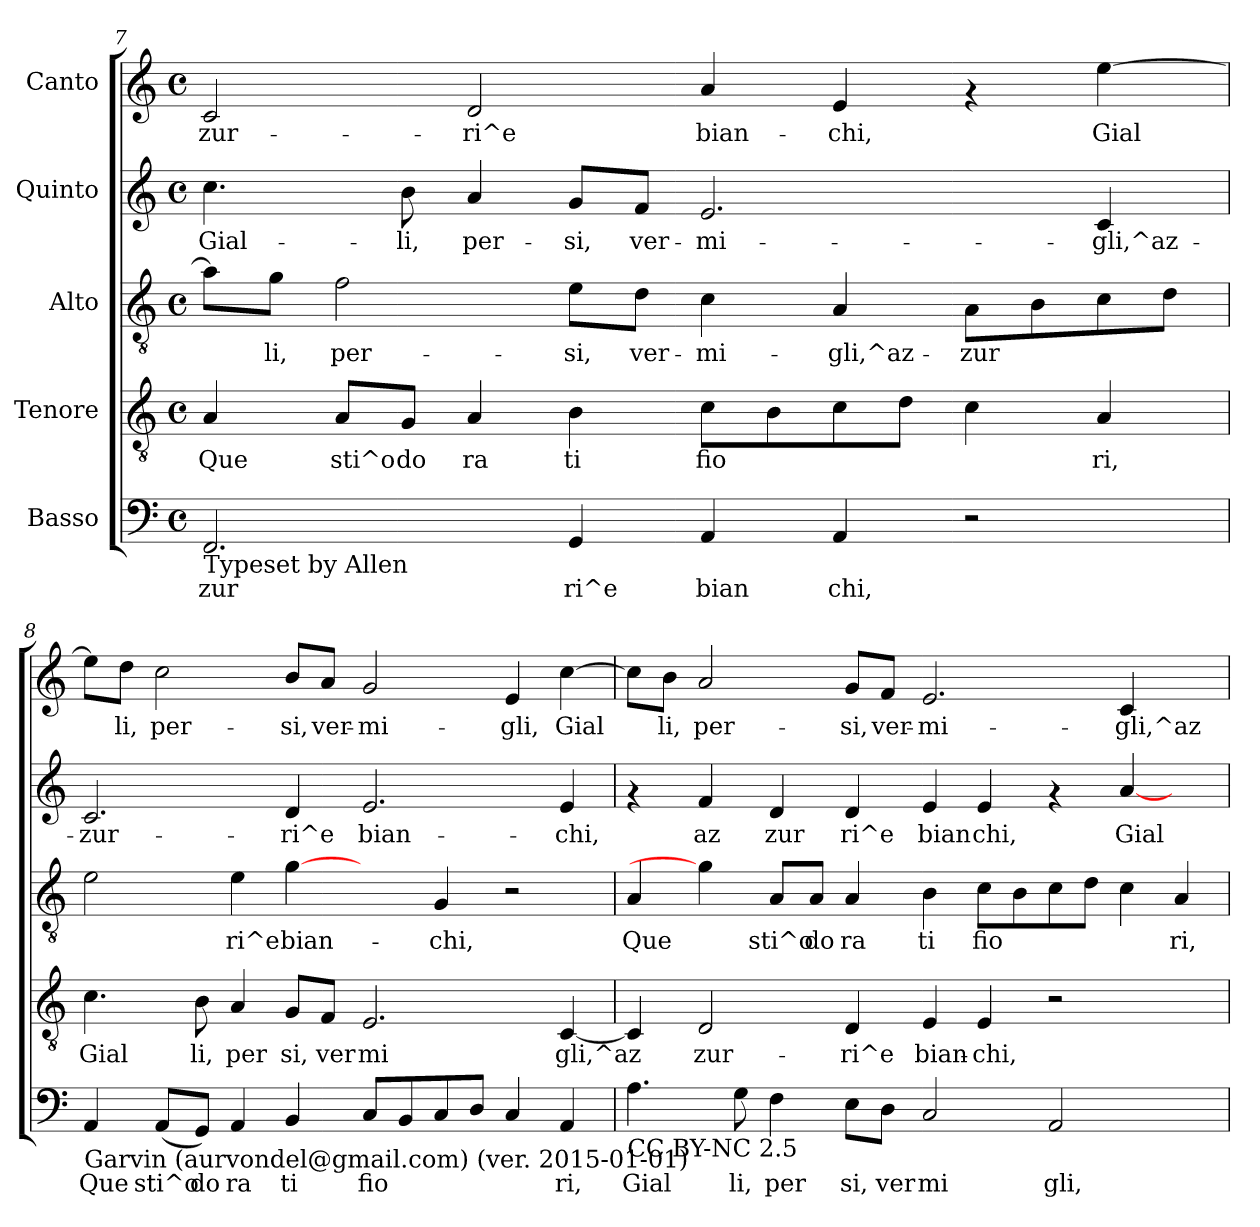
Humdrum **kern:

**kern	**text	**kern	**text	**kern	**text	**kern	**text	**kern	**text
*part5	*part5	*part4	*part4	*part3	*part3	*part2	*part2	*part1	*part1
*staff5	*staff5	*staff4	*staff4	*staff3	*staff3	*staff2	*staff2	*staff1	*staff1
*I"Basso	*	*I"Tenore	*	*I"Alto	*	*I"Quinto	*	*I"Canto	*
*clefF4	*	*clefGv2	*	*clefGv2	*	*clefG2	*	*clefG2	*
*k[]	*	*k[]	*	*k[]	*	*k[]	*	*k[]	*
*C:	*	*C:	*	*C:	*	*C:	*	*C:	*
*M4/4	*	*M4/4	*	*M4/4	*	*M4/4	*	*M4/4	*
*met(c)	*	*met(c)	*	*met(c)	*	*met(c)	*	*met(c)	*
=7	=7	=7	=7	=7	=7	=7	=7	=7	=7
!LO:TX:b:t=Typeset by Allen	!	!	!	!	!	!	!	!	!
!	!LO:LY:b:cj	!	!LO:LY:b:cj	!	!LO:LY:b:cj	!	!LO:LY:b:cj	!	!LO:LY:b:cj
2.FF/	zur	4A/	Que	8a\L]	--	4.cc\	Gial-	2c/	-zur-
!	!	!	!	!	!LO:LY:b:cj	!	!	!	!
.	.	.	.	8g\J	-li,	.	.	.	.
!	!	!	!LO:LY:b:cj	!	!LO:LY:b:cj	!	!	!	!
.	.	8A/L	sti^o	2f\	per-	.	.	.	.
!	!	!	!LO:LY:b:cj	!	!	!	!LO:LY:b:cj	!	!
.	.	8G/J	do	.	.	8b\	-li,	.	.
!	!	!	!LO:LY:b:cj	!	!	!	!LO:LY:b:cj	!	!LO:LY:b:cj
.	.	4A/	ra	.	.	4a/	per-	2d/	-ri^e
!	!LO:LY:b:cj	!	!LO:LY:b:cj	!	!LO:LY:b:cj	!	!LO:LY:b:cj	!	!
4GG/	ri^e	4B\	ti	8e\L	-si,	8g/L	-si,	.	.
!	!	!	!	!	!LO:LY:b:cj	!	!LO:LY:b:cj	!	!
.	.	.	.	8d\J	ver-	8f/J	ver-	.	.
!	!LO:LY:b:cj	!	!LO:LY:b:cj	!	!LO:LY:b:cj	!	!LO:LY:b:cj	!	!LO:LY:b:cj
4AA/	bian	8c\L	fio	4c\	-mi-	2.e/	-mi-	4a/	bian-
!	!	!	!LO:LY:b:cj	!	!	!	!	!	!
.	.	8B\	.	.	.	.	.	.	.
!	!LO:LY:b:cj	!	!LO:LY:b:cj	!	!LO:LY:b:cj	!	!	!	!LO:LY:b:cj
4AA/	chi,	8c\	.	4A/	-gli,^az-	.	.	4e/	-chi,
!	!	!	!LO:LY:b:cj	!	!	!	!	!	!
.	.	8d\J	.	.	.	.	.	.	.
!	!	!	!LO:LY:b:cj	!	!LO:LY:b:cj	!	!	!	!
2r	.	4c\	.	8A\L	-zur-	.	.	4rf	.
!	!	!	!	!	!LO:LY:b:cj	!	!	!	!
.	.	.	.	8B\	--	.	.	.	.
!	!	!	!LO:LY:b:cj	!	!LO:LY:b:cj	!	!LO:LY:b:cj	!	!LO:LY:b:cj
.	.	4A/	ri,	8c\	--	4c/	-gli,^az-	[>4ee\	Gial-
!	!	!	!	!	!LO:LY:b:cj	!	!	!	!
.	.	.	.	8d\J	--	.	.	.	.
=8	=8	=8	=8	=8	=8	=8	=8	=8	=8
!LO:TX:b:t=Garvin (aurvondel@gmail.com) (ver. 2015-01-01)	!	!	!	!	!	!	!	!	!
!	!LO:LY:b:cj	!	!LO:LY:b:cj	!	!LO:LY:b:cj	!	!LO:LY:b:cj	!	!LO:LY:b:cj
4AA/	Que	4.c\	Gial	2e\	--	2.c/	-zur-	8ee\L]	--
!	!	!	!	!	!	!	!	!	!LO:LY:b:cj
.	.	.	.	.	.	.	.	8dd\J	-li,
!	!LO:LY:b:cj	!	!	!	!	!	!	!	!LO:LY:b:cj
(<8AA/L	sti^o	.	.	.	.	.	.	2cc\	per-
!	!LO:LY:b:cj	!	!LO:LY:b:cj	!	!	!	!	!	!
8GG/J)	do	8B\	li,	.	.	.	.	.	.
!	!LO:LY:b:cj	!	!LO:LY:b:cj	!	!LO:LY:b:cj	!	!	!	!
4AA/	ra	4A/	per	4e\	-ri^e	.	.	.	.
!	!LO:LY:b:cj	!	!LO:LY:b:cj	!	!LO:LY:b:cj	!	!LO:LY:b:cj	!	!LO:LY:b:cj
4BB/	ti	8G/L	si,	[4g\	bian-	4d/	-ri^e	8b/L	-si,
!	!	!	!LO:LY:b:cj	!	!	!	!	!	!LO:LY:b:cj
.	.	8F/J	ver	.	.	.	.	8a/J	ver-
!	!LO:LY:b:cj	!	!LO:LY:b:cj	!	!	!	!LO:LY:b:cj	!	!LO:LY:b:cj
8C/L	fio	2.E/	mi	4ryy	.	2.e/	bian-	2g/	-mi-
!	!LO:LY:b:cj	!	!	!	!	!	!	!	!
8BB/	.	.	.	.	.	.	.	.	.
!	!LO:LY:b:cj	!	!	!	!LO:LY:b:cj	!	!	!	!
8C/	.	.	.	4G/	-chi,	.	.	.	.
!	!LO:LY:b:cj	!	!	!	!	!	!	!	!
8D/J	.	.	.	.	.	.	.	.	.
!	!LO:LY:b:cj	!	!	!	!	!	!	!	!LO:LY:b:cj
4C/	.	.	.	2r	.	.	.	4e/	-gli,
!	!LO:LY:b:cj	!	!LO:LY:b:cj	!	!	!	!LO:LY:b:cj	!	!LO:LY:b:cj
4AA/	ri,	[>4C/	gli,^az	.	.	4e/	-chi,	[>4cc\	Gial-
!!LO:PB:g=z
=9	=9	=9	=9	=9	=9	=9	=9	=9	=9
!LO:TX:b:t=CC BY-NC 2.5	!	!	!	!	!	!	!	!	!
!	!LO:LY:b:cj	!	!LO:LY:b:cj	!	!LO:LY:b:cj	!	!	!	!LO:LY:b:cj
4.A\	Gial	4C/]	.	4A/	Que	4rf	.	8cc\L]	--
!	!	!	!	!	!	!	!	!	!LO:LY:b:cj
.	.	.	.	.	.	.	.	8b\J	-li,
!	!	!	!LO:LY:b:cj	!	!	!	!LO:LY:b:cj	!	!LO:LY:b:cj
.	.	2D/	zur-	4g\]	.	4f/	az	2a/	per-
!	!LO:LY:b:cj	!	!	!	!	!	!	!	!
8G\	li,	.	.	.	.	.	.	.	.
!	!LO:LY:b:cj	!	!	!	!LO:LY:b:cj	!	!LO:LY:b:cj	!	!
4F\	per	.	.	8A/L	sti^o	4d/	zur	.	.
!	!	!	!	!	!LO:LY:b:cj	!	!	!	!
.	.	.	.	8A/J	do	.	.	.	.
!	!LO:LY:b:cj	!	!LO:LY:b:cj	!	!LO:LY:b:cj	!	!LO:LY:b:cj	!	!LO:LY:b:cj
8E\L	si,	4D/	-ri^e	4A/	ra	4d/	ri^e	8g/L	-si,
!	!LO:LY:b:cj	!	!	!	!	!	!	!	!LO:LY:b:cj
8D\J	ver	.	.	.	.	.	.	8f/J	ver-
!	!LO:LY:b:cj	!	!LO:LY:b:cj	!	!LO:LY:b:cj	!	!LO:LY:b:cj	!	!LO:LY:b:cj
2C/	mi	4E/	bian-	4B\	ti	4e/	bian	2.e/	-mi-
!	!	!	!LO:LY:b:cj	!	!LO:LY:b:cj	!	!LO:LY:b:cj	!	!
.	.	4E/	-chi,	8c\L	fio	4e/	chi,	.	.
!	!	!	!	!	!LO:LY:b:cj	!	!	!	!
.	.	.	.	8B\	.	.	.	.	.
!	!LO:LY:b:cj	!	!	!	!LO:LY:b:cj	!	!	!	!
2AA/	gli,	2r	.	8c\	.	4rf	.	.	.
!	!	!	!	!	!LO:LY:b:cj	!	!	!	!
.	.	.	.	8d\J	.	.	.	.	.
!	!	!	!	!	!LO:LY:b:cj	!	!LO:LY:b:cj	!	!LO:LY:b:cj
.	.	.	.	4c\	.	[<4a/	Gial	4c/	-gli,^az-
!	!	!	!	!	!LO:LY:b:cj	!	!	!	!
4ryy	.	4ryy	.	4A/	ri,	4ryy	.	4ryy	.
=	=	=	=	=	=	=	=	=	=
*-	*-	*-	*-	*-	*-	*-	*-	*-	*-
